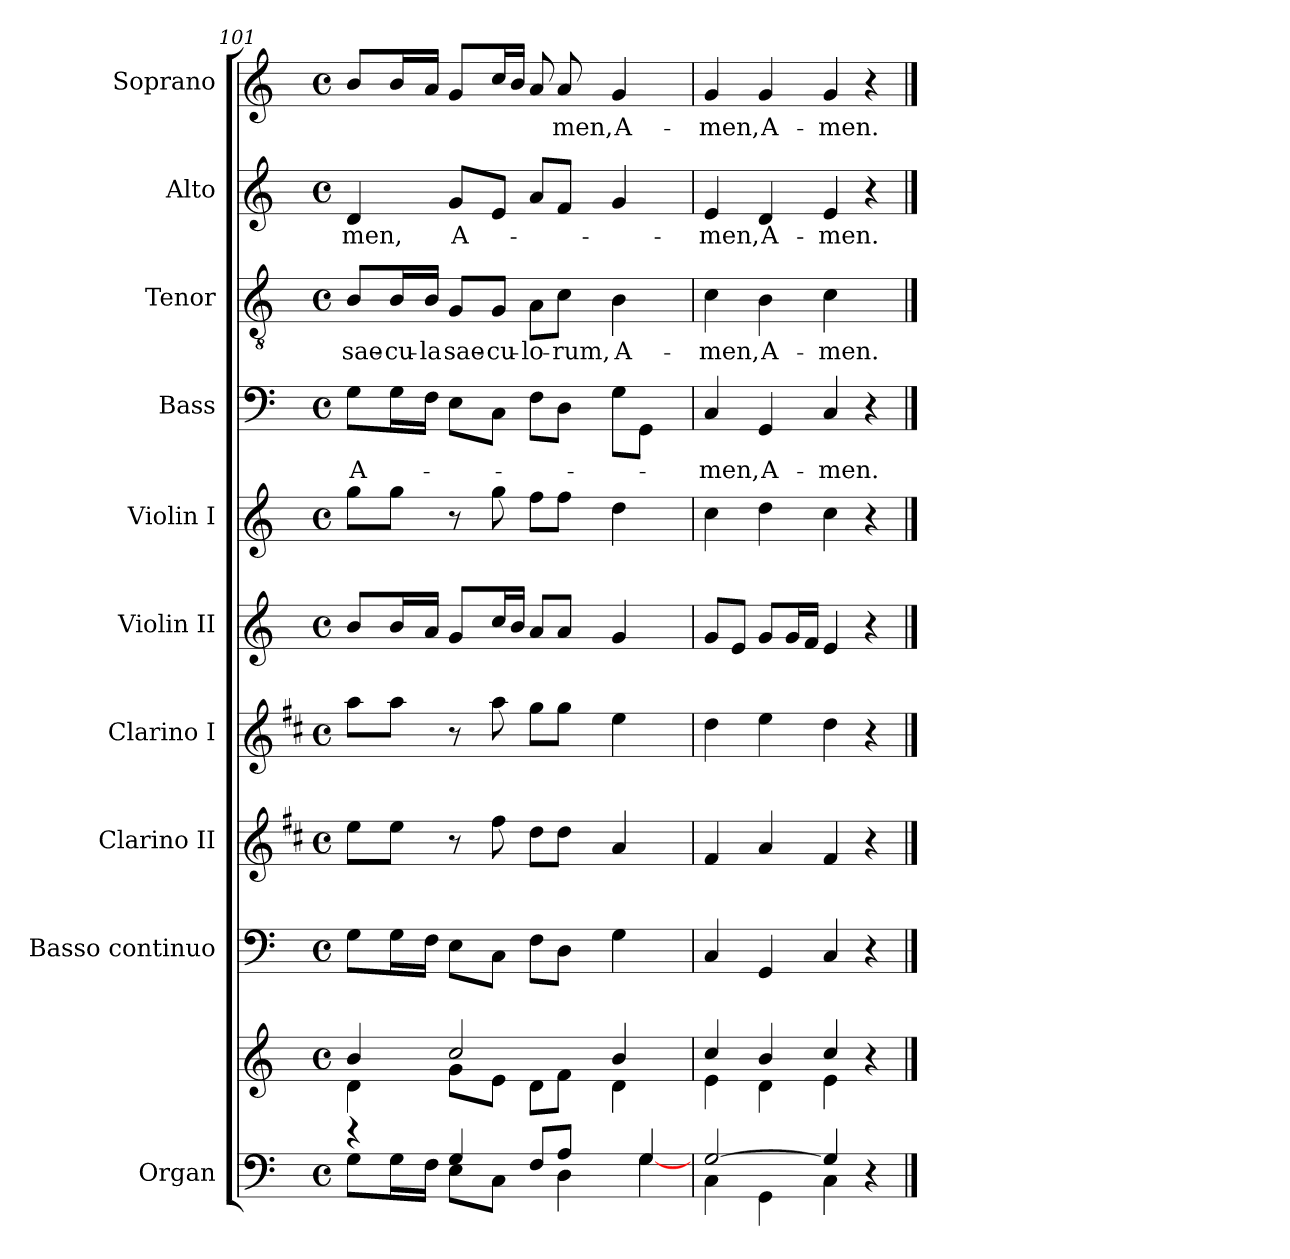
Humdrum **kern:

**kern	**kern	**kern	**kern	**kern	**kern	**kern	**kern	**text	**kern	**text	**kern	**text	**kern	**text
*part10	*part10	*part9	*part8	*part7	*part6	*part5	*part4	*part4	*part3	*part3	*part2	*part2	*part1	*part1
*staff11	*staff10	*staff9	*staff8	*staff7	*staff6	*staff5	*staff4	*staff4	*staff3	*staff3	*staff2	*staff2	*staff1	*staff1
*I"Organ	*	*I"Basso  continuo	*I"Clarino II	*I"Clarino I	*I"Violin II	*I"Violin I	*I"Bass	*	*I"Tenor	*	*I"Alto	*	*I"Soprano	*
*I'Org.	*	*I'B.c.	*I'C-II	*I'C-I	*I'V-II	*I'V-I	*I'B.	*	*I'T.	*	*I'A.	*	*I'S.	*
*clefF4	*clefG2	*clefF4	*clefG2	*clefG2	*clefG2	*clefG2	*clefF4	*	*clefGv2	*	*clefG2	*	*clefG2	*
*	*	*	*ITrd1c2	*ITrd1c2	*	*	*	*	*	*	*	*	*	*
*k[]	*k[]	*k[]	*k[]	*k[]	*k[]	*k[]	*k[]	*	*k[]	*	*k[]	*	*k[]	*
*C:	*C:	*C:	*C:	*C:	*C:	*C:	*C:	*	*C:	*	*C:	*	*C:	*
*M4/4	*M4/4	*M4/4	*M4/4	*M4/4	*M4/4	*M4/4	*M4/4	*	*M4/4	*	*M4/4	*	*M4/4	*
*met(c)	*met(c)	*met(c)	*met(c)	*met(c)	*met(c)	*met(c)	*met(c)	*	*met(c)	*	*met(c)	*	*met(c)	*
=101	=101	=101	=101	=101	=101	=101	=101	=101	=101	=101	=101	=101	=101	=101
*^	*^	*	*	*	*	*	*	*	*	*	*	*	*	*
!	!	!	!	!	!	!	!	!	!	!LO:LY:b	!	!LO:LY:b	!	!LO:LY:b	!	!
4re	8G\L	4b/	4d\	8G\L	8dd\L	8gg\L	8b/L	8gg\L	8G\L	A-	8B/L	sae-	4d/	-men,	8b/L	.
!	!	!	!	!	!	!	!	!	!	!	!	!LO:LY:b	!	!	!	!
.	16G\L	.	.	16G\L	8dd\J	8gg\J	16b/L	8gg\J	16G\L	.	16B/L	-cu-	.	.	16b/L	.
!	!	!	!	!	!	!	!	!	!	!	!	!LO:LY:b	!	!	!	!
.	16F\JJ	.	.	16F\JJ	.	.	16a/JJ	.	16F\JJ	.	16B/JJ	-la	.	.	16a/JJ	.
!	!	!	!	!	!	!	!	!	!	!	!	!LO:LY:b	!	!LO:LY:b	!	!
4G/	8E\L	2cc/	8g\L	8E\L	8r	8r	8g/L	8r	8E\L	.	8G/L	sae-	8g/L	A-	8g/L	.
!	!	!	!	!	!	!	!	!	!	!	!	!LO:LY:b	!	!	!	!
.	8C\J	.	8e\J	8C\J	8ee\	8gg\	16cc/L	8gg\	8C\J	.	8G/J	-cu-	8e/J	.	16cc/L	.
.	.	.	.	.	.	.	16b/JJ	.	.	.	.	.	.	.	16b/JJ	.
!	!	!	!	!	!	!	!	!	!	!	!	!LO:LY:b	!	!	!	!
8F/L	8ryy	.	8d\L	8F\L	8cc\L	8ff\L	8a/L	8ff\L	8F\L	.	8A\L	-lo-	8a/L	.	8a/	.
!	!	!	!	!	!	!	!	!	!	!	!	!LO:LY:b	!	!	!	!LO:LY:b
8A/J	4D\	.	8f\J	8D\J	8cc\J	8ff\J	8a/J	8ff\J	8D\J	.	8c\J	-rum,	8f/J	.	8a/	-men,
!	!	!	!	!	!	!	!	!	!	!	!	!LO:LY:b	!	!	!	!LO:LY:b
8ryy	.	4b/	4d\	4G\	4g/	4dd\	4g/	4dd\	8G\L	.	4B\	A-	4g/	.	4g/	A-
4G/	[>4G\	.	.	.	.	.	.	.	8GG\J	.	.	.	.	.	.	.
.	.	8ryy	8ryy	8ryy	8ryy	8ryy	8ryy	8ryy	8ryy	.	8ryy	.	8ryy	.	8ryy	.
=102	=102	=102	=102	=102	=102	=102	=102	=102	=102	=102	=102	=102	=102	=102	=102	=102
!	!	!	!	!	!	!	!	!	!	!LO:LY:b	!	!LO:LY:b	!	!LO:LY:b	!	!LO:LY:b
[>2G/	4C\	4cc/	4e\	4C/	4e/	4cc\	8g/L	4cc\	4C/	-men,	4c\	-men,	4e/	-men,	4g/	-men,
.	.	.	.	.	.	.	8e/J	.	.	.	.	.	.	.	.	.
!	!	!	!	!	!	!	!	!	!	!LO:LY:b	!	!LO:LY:b	!	!LO:LY:b	!	!LO:LY:b
.	4GG\	4b/	4d\	4GG/	4g/	4dd\	8g/L	4dd\	4GG/	A-	4B\	A-	4d/	A-	4g/	A-
.	.	.	.	.	.	.	16g/L	.	.	.	.	.	.	.	.	.
.	.	.	.	.	.	.	16f/JJ	.	.	.	.	.	.	.	.	.
!	!	!	!	!	!	!	!	!	!	!LO:LY:b	!	!LO:LY:b	!	!LO:LY:b	!	!LO:LY:b
4G/]	4C\	4cc/	4e\	4C/	4e/	4cc\	4e/	4cc\	4C/	-men.	4c\	-men.	4e/	-men.	4g/	-men.
4ryy	4r	4r	4ryy	4r	4r	4r	4r	4r	4r	.	4ryy	.	4r	.	4r	.
*v	*v	*	*	*	*	*	*	*	*	*	*	*	*	*	*	*
*	*v	*v	*	*	*	*	*	*	*	*	*	*	*	*	*
==	==	==	==	==	==	==	==	==	==	==	==	==	==	==
*-	*-	*-	*-	*-	*-	*-	*-	*-	*-	*-	*-	*-	*-	*-
